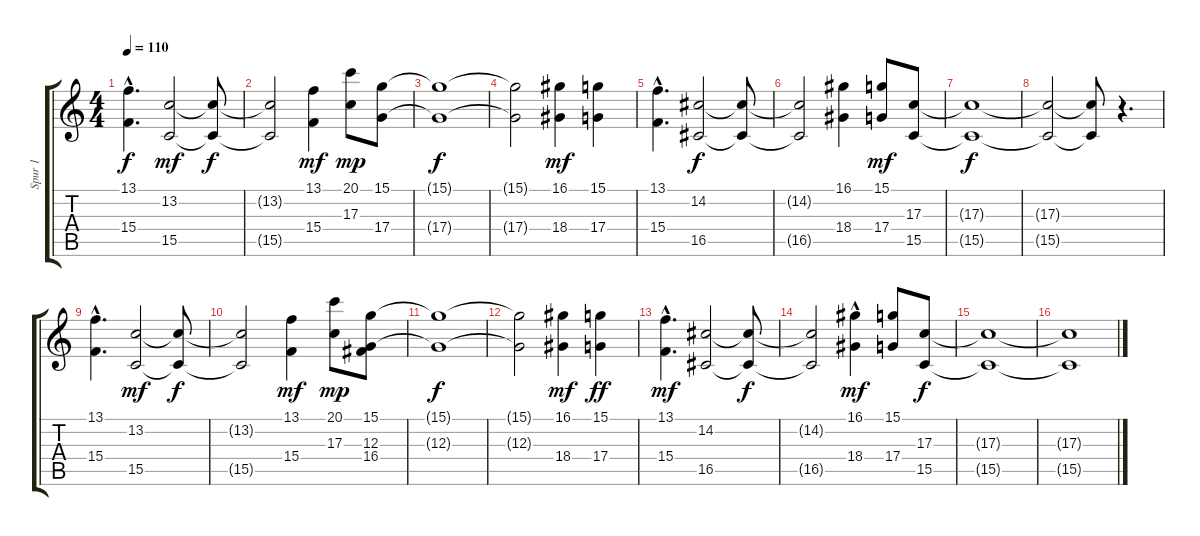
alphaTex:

\track ("Spur 1" "Spur 1") {instrument fx3crystal}
\staff {score tabs}
\tuning (E4 B3 G3 D3 A2 E2) {hide}
\ts (4 4)
\tempo 110
\clef g2
\ks c
(13.1 15.4{hac}).4{d dy f} (13.2 15.5).2{dy mf} (13.2{t} 15.5{t}).8{dy f} |
(13.2{t} 15.5{t}).2 (13.1 15.4).4{dy mf} (20.1 17.3).8{dy mp} (15.1 17.4).8 |
(15.1{t} 17.4{t}).1{dy f} |
(15.1{t} 17.4{t}).2 (16.1 18.4).4{dy mf} (15.1 17.4).4 |
(13.1 15.4{hac}).4{d} (14.2 16.5).2{dy f} (14.2{t} 16.5{t}).8 |
(14.2{t} 16.5{t}).2 (16.1 18.4).4 (15.1 17.4).8{dy mf} (17.3 15.5).8 |
(17.3{t} 15.5{t}).1{dy f} |
(17.3{t} 15.5{t}).2 (17.3{t} 15.5{t}).8 r.4{d} |
(13.1 15.4{hac}).4{d} (13.2 15.5).2{dy mf} (13.2{t} 15.5{t}).8{dy f} |
(13.2{t} 15.5{t}).2 (13.1 15.4).4{dy mf} (20.1 17.3).8{dy mp} (15.1 12.3 16.4).8 |
(15.1{t} 12.3{t}).1{dy f} |
(15.1{t} 12.3{t}).2 (16.1 18.4).4{dy mf} (15.1 17.4).4{dy ff} |
(13.1 15.4{hac}).4{d dy mf} (14.2 16.5).2 (14.2{t} 16.5{t}).8{dy f} |
(14.2{t} 16.5{t}).2 (16.1{hac} 18.4).4{dy mf} (15.1 17.4).8 (17.3 15.5).8{dy f} |
(17.3{t} 15.5{t}).1 |
(17.3{t} 15.5{t}).1
